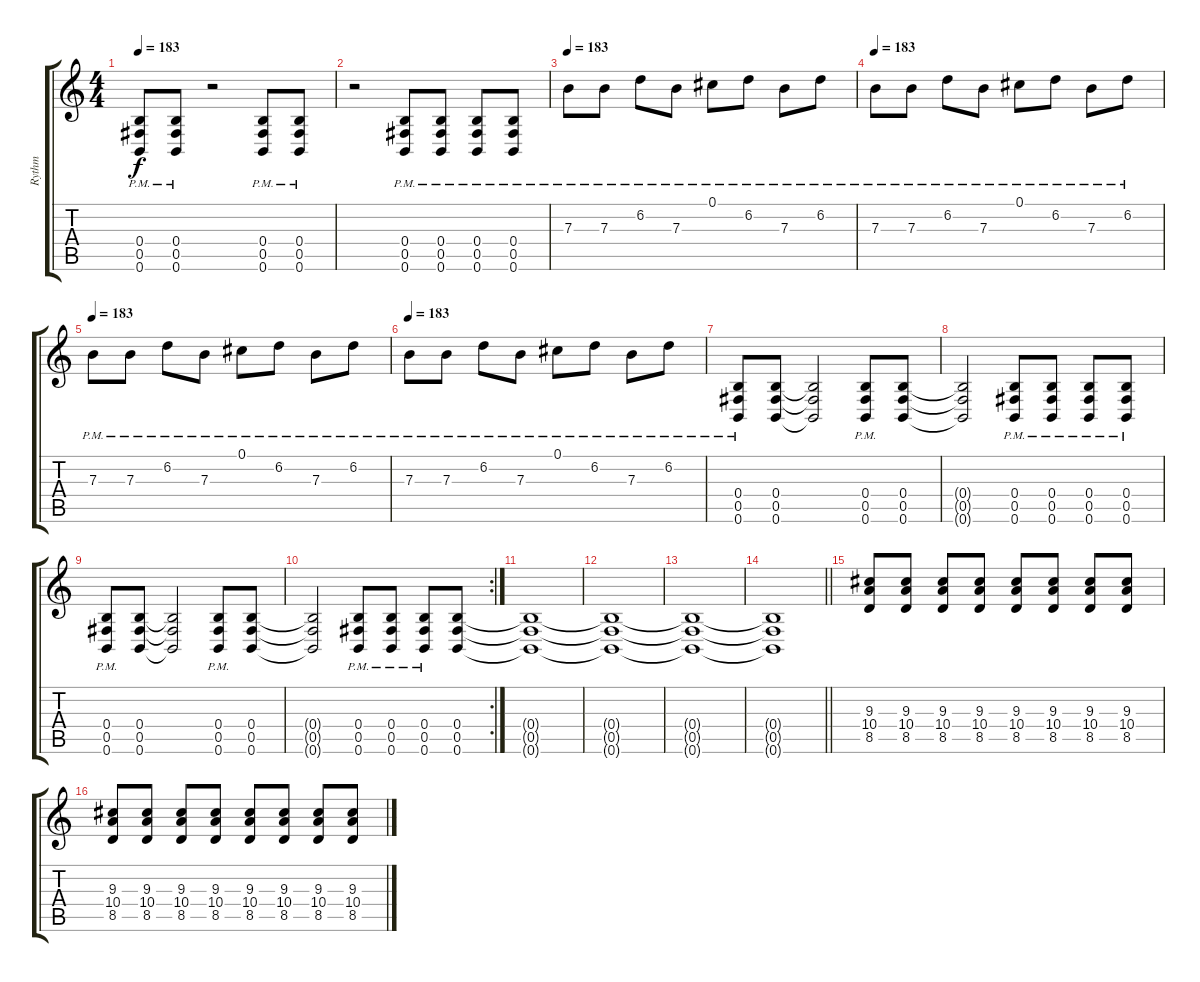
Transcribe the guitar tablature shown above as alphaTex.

\track ("Rythm" "Rythm") {instrument overdrivenguitar}
\staff {score tabs}
\tuning (Db4 Ab3 E3 B2 Gb2 B1) {hide}
\ts (4 4)
\tempo 183
\clef g2
\ks c
(0.4{pm} 0.5{pm} 0.6{pm}).8{dy f} (0.4{pm} 0.5{pm} 0.6{pm}).8 r.2 (0.4{pm} 0.5{pm} 0.6{pm}).8 (0.4{pm} 0.5{pm} 0.6{pm}).8 |
r.2 (0.4{pm} 0.5{pm} 0.6{pm}).8 (0.4{pm} 0.5{pm} 0.6{pm}).8 (0.4{pm} 0.5{pm} 0.6{pm}).8 (0.4{pm} 0.5{pm} 0.6{pm}).8 |
\tempo 183
7.3{pm}.8 7.3{pm}.8 6.2{pm}.8 7.3{pm}.8 0.1{pm}.8 6.2{pm}.8 7.3{pm}.8 6.2{pm}.8 |
\tempo 183
7.3{pm}.8 7.3{pm}.8 6.2{pm}.8 7.3{pm}.8 0.1{pm}.8 6.2{pm}.8 7.3{pm}.8 6.2{pm}.8 |
\tempo 183
7.3{pm}.8 7.3{pm}.8 6.2{pm}.8 7.3{pm}.8 0.1{pm}.8 6.2{pm}.8 7.3{pm}.8 6.2{pm}.8 |
\tempo 183
7.3{pm}.8 7.3{pm}.8 6.2{pm}.8 7.3{pm}.8 0.1{pm}.8 6.2{pm}.8 7.3{pm}.8 6.2{pm}.8 |
(0.4{pm} 0.5{pm} 0.6{pm}).8 (0.4 0.5 0.6).8 (0.4{t} 0.5{t} 0.6{t}).2 (0.4{pm} 0.5{pm} 0.6{pm}).8 (0.4 0.5 0.6).8 |
(0.4{t} 0.5{t} 0.6{t}).2 (0.4{pm} 0.5{pm} 0.6{pm}).8 (0.4{pm} 0.5{pm} 0.6{pm}).8 (0.4{pm} 0.5{pm} 0.6{pm}).8 (0.4{pm} 0.5{pm} 0.6{pm}).8 |
(0.4{pm} 0.5{pm} 0.6{pm}).8 (0.4 0.5 0.6).8 (0.4{t} 0.5{t} 0.6{t}).2 (0.4{pm} 0.5{pm} 0.6{pm}).8 (0.4 0.5 0.6).8 |
\rc 2
(0.4{t} 0.5{t} 0.6{t}).2 (0.4{pm} 0.5{pm} 0.6{pm}).8 (0.4{pm} 0.5{pm} 0.6{pm}).8 (0.4{pm} 0.5{pm} 0.6{pm}).8 (0.4 0.5 0.6).8 |
(0.4{t} 0.5{t} 0.6{t}).1 |
(0.4{t} 0.5{t} 0.6{t}).1 |
(0.4{t} 0.5{t} 0.6{t}).1 |
\barLineRight lightlight
(0.4{t} 0.5{t} 0.6{t}).1 |
(9.3 10.4 8.5).8 (9.3 10.4 8.5).8 (9.3 10.4 8.5).8 (9.3 10.4 8.5).8 (9.3 10.4 8.5).8 (9.3 10.4 8.5).8 (9.3 10.4 8.5).8 (9.3 10.4 8.5).8 |
(9.3 10.4 8.5).8 (9.3 10.4 8.5).8 (9.3 10.4 8.5).8 (9.3 10.4 8.5).8 (9.3 10.4 8.5).8 (9.3 10.4 8.5).8 (9.3 10.4 8.5).8 (9.3 10.4 8.5).8
